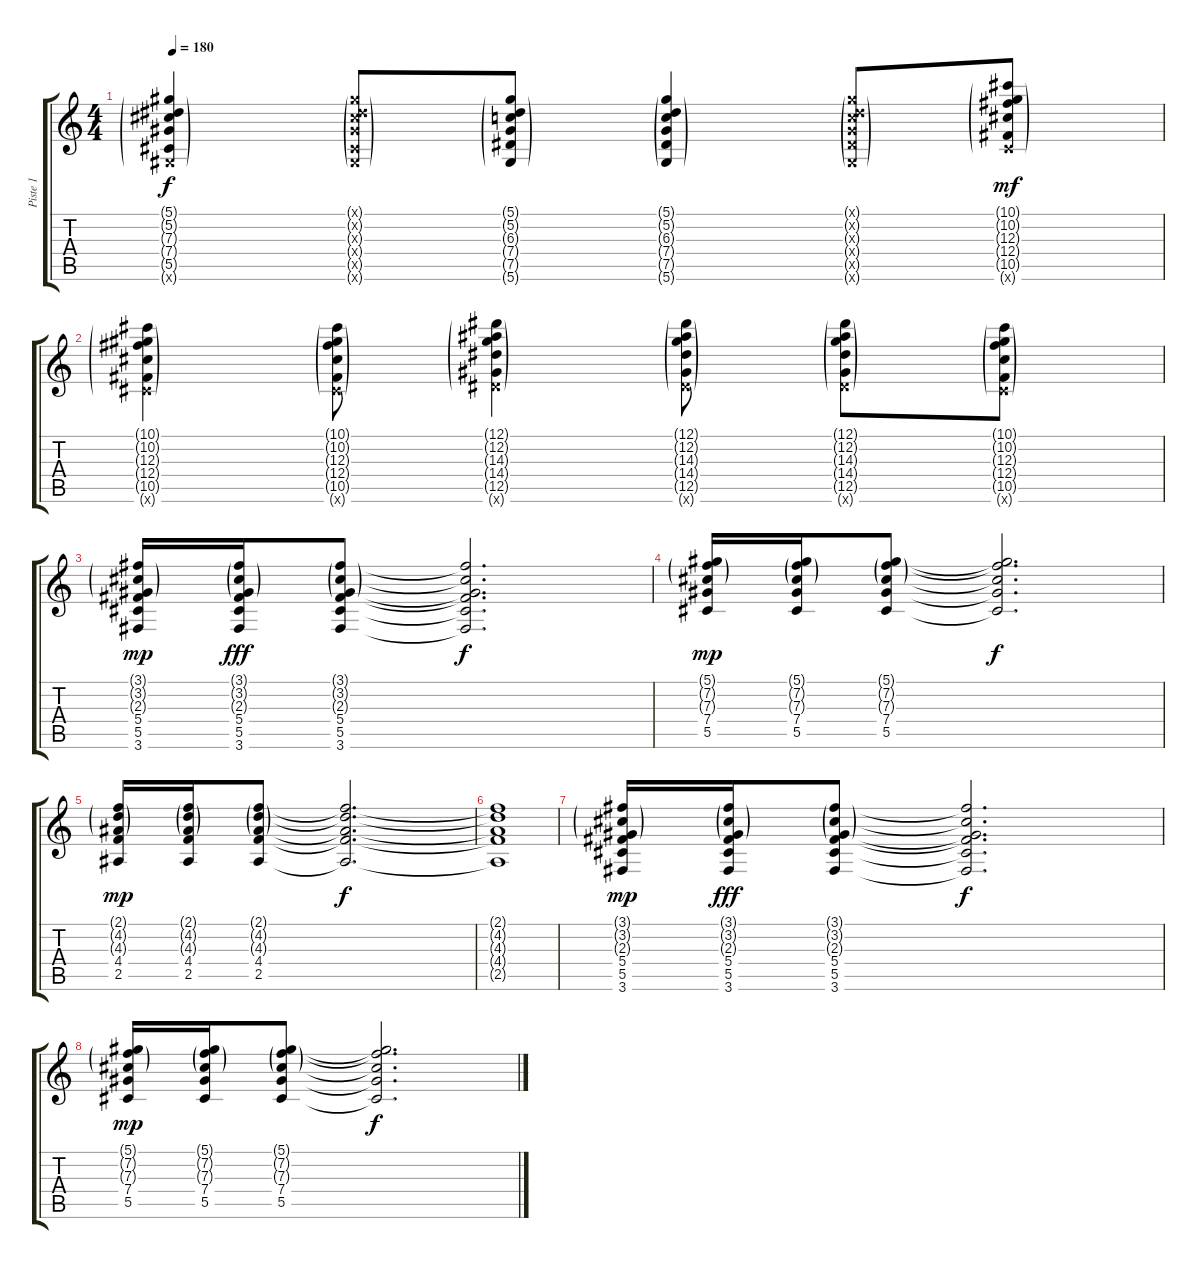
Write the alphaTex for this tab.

\track ("Piste 1" "Piste 1") {instrument overdrivenguitar}
\staff {score tabs}
\tuning (Eb4 Bb3 Gb3 Db3 Ab2 Eb2) {hide}
\ts (4 4)
\tempo 180
\clef g2
\ks c
(5.1{g} 5.2{g} 7.3{g} 7.4{g} 5.5{g} 5.6{g x}).4{dy f} (5.1{g x} 5.2{g x} 7.3{g x} 7.4{g x} 5.5{g x} 5.6{g x}).8 (5.1{g} 5.2{g} 6.3{g} 7.4{g} 7.5{g} 5.6{g}).8 (5.1{g} 5.2{g} 6.3{g} 7.4{g} 7.5{g} 5.6{g}).4 (5.1{g x} 5.2{g x} 6.3{g x} 7.4{g x} 7.5{g x} 5.6{g x}).8 (10.1{g} 10.2{g} 12.3{g} 12.4{g} 10.5{g} 10.6{g x}).8{dy mf} |
(10.1{g} 10.2{g} 12.3{g} 12.4{g} 10.5{g} 10.6{g x}).4 (10.1{g} 10.2{g} 12.3{g} 12.4{g} 10.5{g} 10.6{g x}).8 (12.1{g} 12.2{g} 14.3{g} 14.4{g} 12.5{g} 12.6{g x}).4 (12.1{g} 12.2{g} 14.3{g} 14.4{g} 12.5{g} 12.6{g x}).8 (12.1{g} 12.2{g} 14.3{g} 14.4{g} 12.5{g} 12.6{g x}).8 (10.1{g} 10.2{g} 12.3{g} 12.4{g} 10.5{g} 10.6{g x}).8 |
(3.1{g} 3.2{g} 2.3{g} 5.4 5.5 3.6).16{dy mp} (3.1{g} 3.2{g} 2.3{g} 5.4 5.5 3.6).16{dy fff} (3.1{g} 3.2{g} 2.3{g} 5.4 5.5 3.6).8 (3.1{t} 3.2{t} 2.3{t} 5.4{t} 5.5{t} 3.6{t}).2{d dy f} |
(5.1{g} 7.2{g} 7.3{g} 7.4 5.5).16{dy mp} (5.1{g} 7.2{g} 7.3{g} 7.4 5.5).16 (5.1{g} 7.2{g} 7.3{g} 7.4 5.5).8 (5.1{t} 7.2{t} 7.3{t} 7.4{t} 5.5{t}).2{d dy f} |
(2.1{g} 4.2{g} 4.3{g} 4.4 2.5).16{dy mp} (2.1{g} 4.2{g} 4.3{g} 4.4 2.5).16 (2.1{g} 4.2{g} 4.3{g} 4.4 2.5).8 (2.1{t} 4.2{t} 4.3{t} 4.4{t} 2.5{t}).2{d dy f} |
(2.1{t} 4.2{t} 4.3{t} 4.4{t} 2.5{t}).1 |
(3.1{g} 3.2{g} 2.3{g} 5.4 5.5 3.6).16{dy mp} (3.1{g} 3.2{g} 2.3{g} 5.4 5.5 3.6).16{dy fff} (3.1{g} 3.2{g} 2.3{g} 5.4 5.5 3.6).8 (3.1{t} 3.2{t} 2.3{t} 5.4{t} 5.5{t} 3.6{t}).2{d dy f} |
(5.1{g} 7.2{g} 7.3{g} 7.4 5.5).16{dy mp} (5.1{g} 7.2{g} 7.3{g} 7.4 5.5).16 (5.1{g} 7.2{g} 7.3{g} 7.4 5.5).8 (5.1{t} 7.2{t} 7.3{t} 7.4{t} 5.5{t}).2{d dy f}
